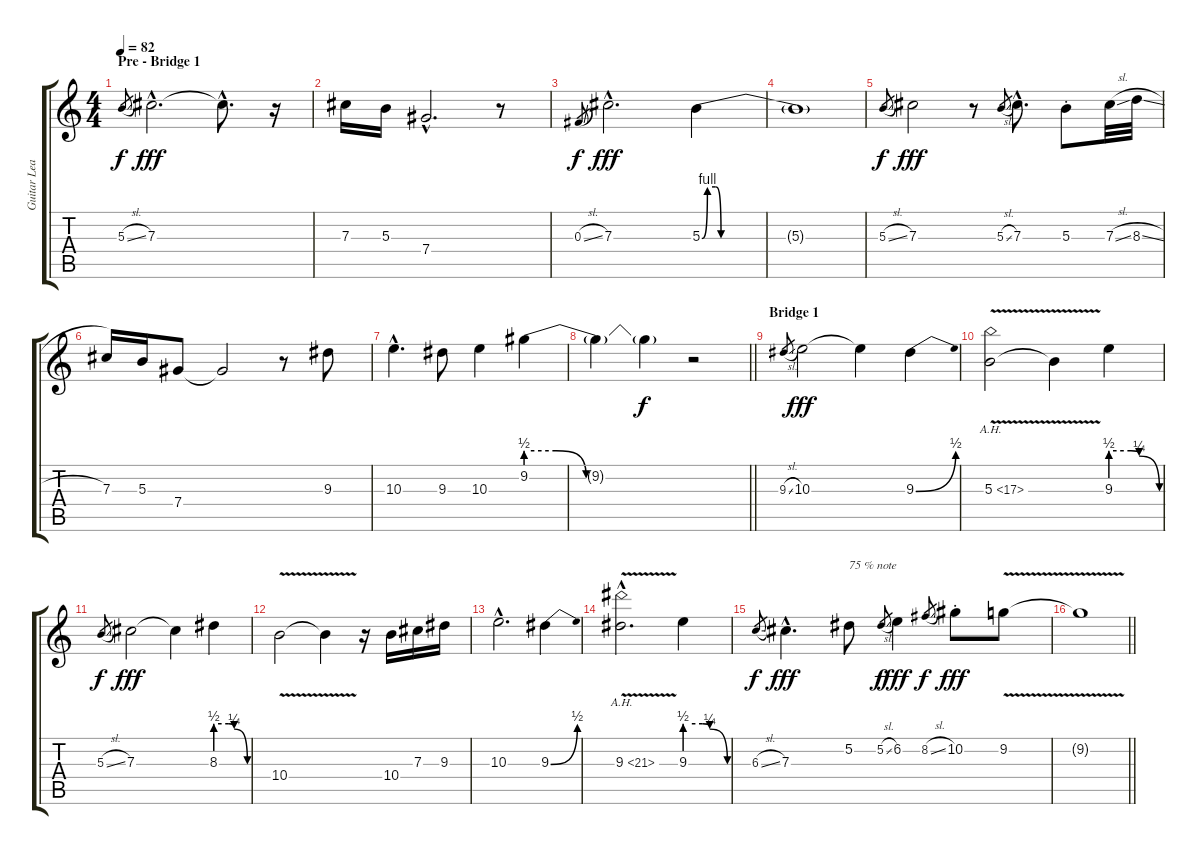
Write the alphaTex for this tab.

\track ("Guitar Lead" "Guitar Lea") {instrument distortionguitar}
\staff {score tabs}
\tuning (Eb4 Bb3 Gb3 Db3 Ab2 Eb2) {hide}
\ts (4 4)
\section ("" "Pre - Bridge 1")
\tempo 82
\clef g2
\ks c
5.3{sl}.8{gr dy f} 7.3{hac}.2{d dy fff volume 13} 7.3{hac t}.8{d} r.16 |
7.3.16 5.3.16 7.4{hac}.2{d} r.8 |
0.3{sl}.8{gr dy f} 7.3{hac}.2{d dy fff} 5.3{be (custom 0 0 2 4 5 4 7 0 60 0)}.4 |
5.3{t}.1 |
5.3{sl}.8{gr dy f} 7.3.2{dy fff} r.8 5.3{sl}.8{gr} 7.3{hac}.8{d} 5.3{st}.8 7.3{sl}.32 8.3{sl}.32 |
7.3.16 5.3.16 7.4.8 7.4{t}.2 r.8 9.3.8 |
10.3{hac}.4{d} 9.3.8 10.3.4 9.2{be (custom 0 2 15 2 30 0 60 0)}.4 |
\barLineRight lightlight
9.2{t}.4 9.2{be (hold 0 0 60 0) t}.4{dy f} r.2 |
\section ("" "Bridge 1")
9.3{sl}.8{gr} 10.3.2{dy fff volume 12} 10.3{t}.4 9.3{be (bend 0 0 60 2)}.4 |
5.3{ah 12 v}.2 5.3{t}.4 9.3{be (custom 0 2 25 2 35 1 60 0)}.4 |
5.3{sl}.8{gr dy f} 7.3.2{dy fff} 7.3{t}.4 8.3{be (custom 0 2 25 2 35 1 60 0)}.4 |
10.4{v}.2 10.4{t}.4 r.16 10.4.16 7.3.16 9.3.16 |
10.3{hac}.2{d} 9.3{be (bend 0 0 60 2)}.4 |
9.3{ah 12 v hac}.2{d} 9.3{be (custom 0 2 25 2 35 1 60 0)}.4 |
6.3{sl}.8{gr dy f} 7.3{hac}.4{d dy fff} 5.2.8{txt "75 % note"} 5.2{sl}.8{gr dy f} 6.2.4{dy fff} 8.2{sl}.8{gr dy f} 10.2{st}.8{dy fff} 9.2{v}.8 |
\barLineRight lightlight
9.2{t}.1
